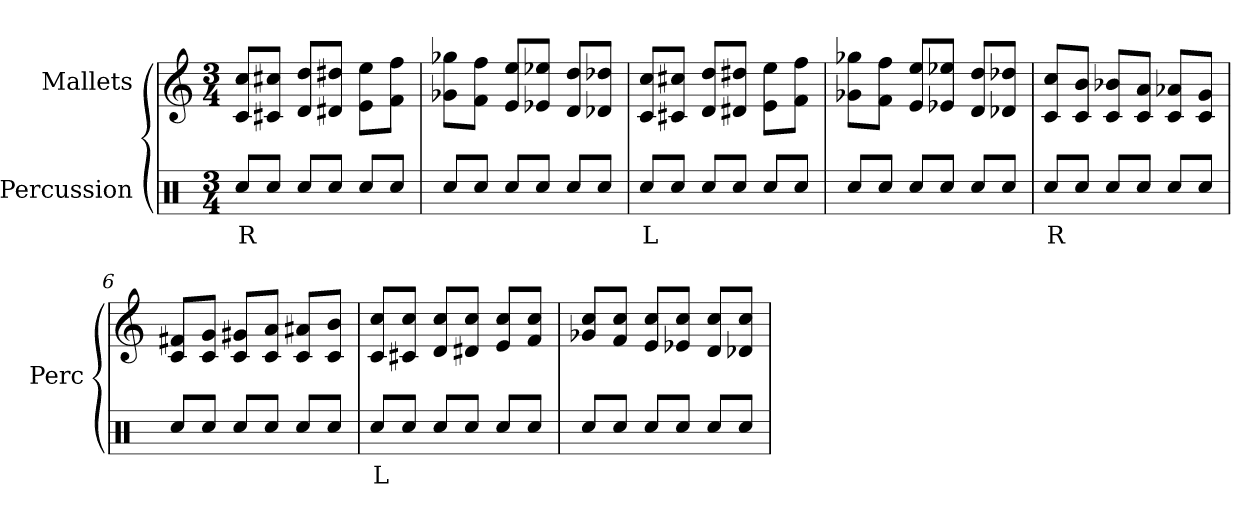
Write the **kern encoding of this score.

**kern	**text	**kern
*part2	*part2	*part1
*staff2	*staff2	*staff1
*I"Percussion	*	*I"Mallets
*I'Perc	*	*
*clefX	*	*clefG2
*k[]	*	*k[]
*C:	*	*C:
*M3/4	*	*M3/4
=1	=1	=1
!	!LO:LY:b	!
8Rcc/L	R	8c/ 8cc/L
8Rcc/J	.	8c#X/ 8cc#X/J
8Rcc/L	.	8d/ 8dd/L
8Rcc/J	.	8d#X/ 8dd#X/J
8Rcc/L	.	8e\ 8ee\L
8Rcc/J	.	8f\ 8ff\J
=2	=2	=2
8Rcc/L	.	8g-X\ 8gg-X\L
8Rcc/J	.	8f\ 8ff\J
8Rcc/L	.	8e/ 8ee/L
8Rcc/J	.	8e-X/ 8ee-X/J
8Rcc/L	.	8d/ 8dd/L
8Rcc/J	.	8d-X/ 8dd-X/J
=3	=3	=3
!	!LO:LY:b	!
8Rcc/L	L	8c/ 8cc/L
8Rcc/J	.	8c#X/ 8cc#X/J
8Rcc/L	.	8d/ 8dd/L
8Rcc/J	.	8d#X/ 8dd#X/J
8Rcc/L	.	8e\ 8ee\L
8Rcc/J	.	8f\ 8ff\J
=4	=4	=4
8Rcc/L	.	8g-X\ 8gg-X\L
8Rcc/J	.	8f\ 8ff\J
8Rcc/L	.	8e/ 8ee/L
8Rcc/J	.	8e-X/ 8ee-X/J
8Rcc/L	.	8d/ 8dd/L
8Rcc/J	.	8d-X/ 8dd-X/J
!!LO:LB:g=z
=5	=5	=5
!	!LO:LY:b	!
8Rcc/L	R	8c/ 8cc/L
8Rcc/J	.	8c/ 8b/J
8Rcc/L	.	8c/ 8b-X/L
8Rcc/J	.	8c/ 8a/J
8Rcc/L	.	8c/ 8a-X/L
8Rcc/J	.	8c/ 8g/J
=6	=6	=6
8Rcc/L	.	8c/ 8f#X/L
8Rcc/J	.	8c/ 8g/J
8Rcc/L	.	8c/ 8g#X/L
8Rcc/J	.	8c/ 8a/J
8Rcc/L	.	8c/ 8a#X/L
8Rcc/J	.	8c/ 8b/J
=7	=7	=7
!	!LO:LY:b	!
8Rcc/L	L	8c/ 8cc/L
8Rcc/J	.	8c#X/ 8cc/J
8Rcc/L	.	8d/ 8cc/L
8Rcc/J	.	8d#X/ 8cc/J
8Rcc/L	.	8e/ 8cc/L
8Rcc/J	.	8f/ 8cc/J
=8	=8	=8
8Rcc/L	.	8g-X/ 8cc/L
8Rcc/J	.	8f/ 8cc/J
8Rcc/L	.	8e/ 8cc/L
8Rcc/J	.	8e-X/ 8cc/J
8Rcc/L	.	8d/ 8cc/L
8Rcc/J	.	8d-X/ 8cc/J
=	=	=
*-	*-	*-
